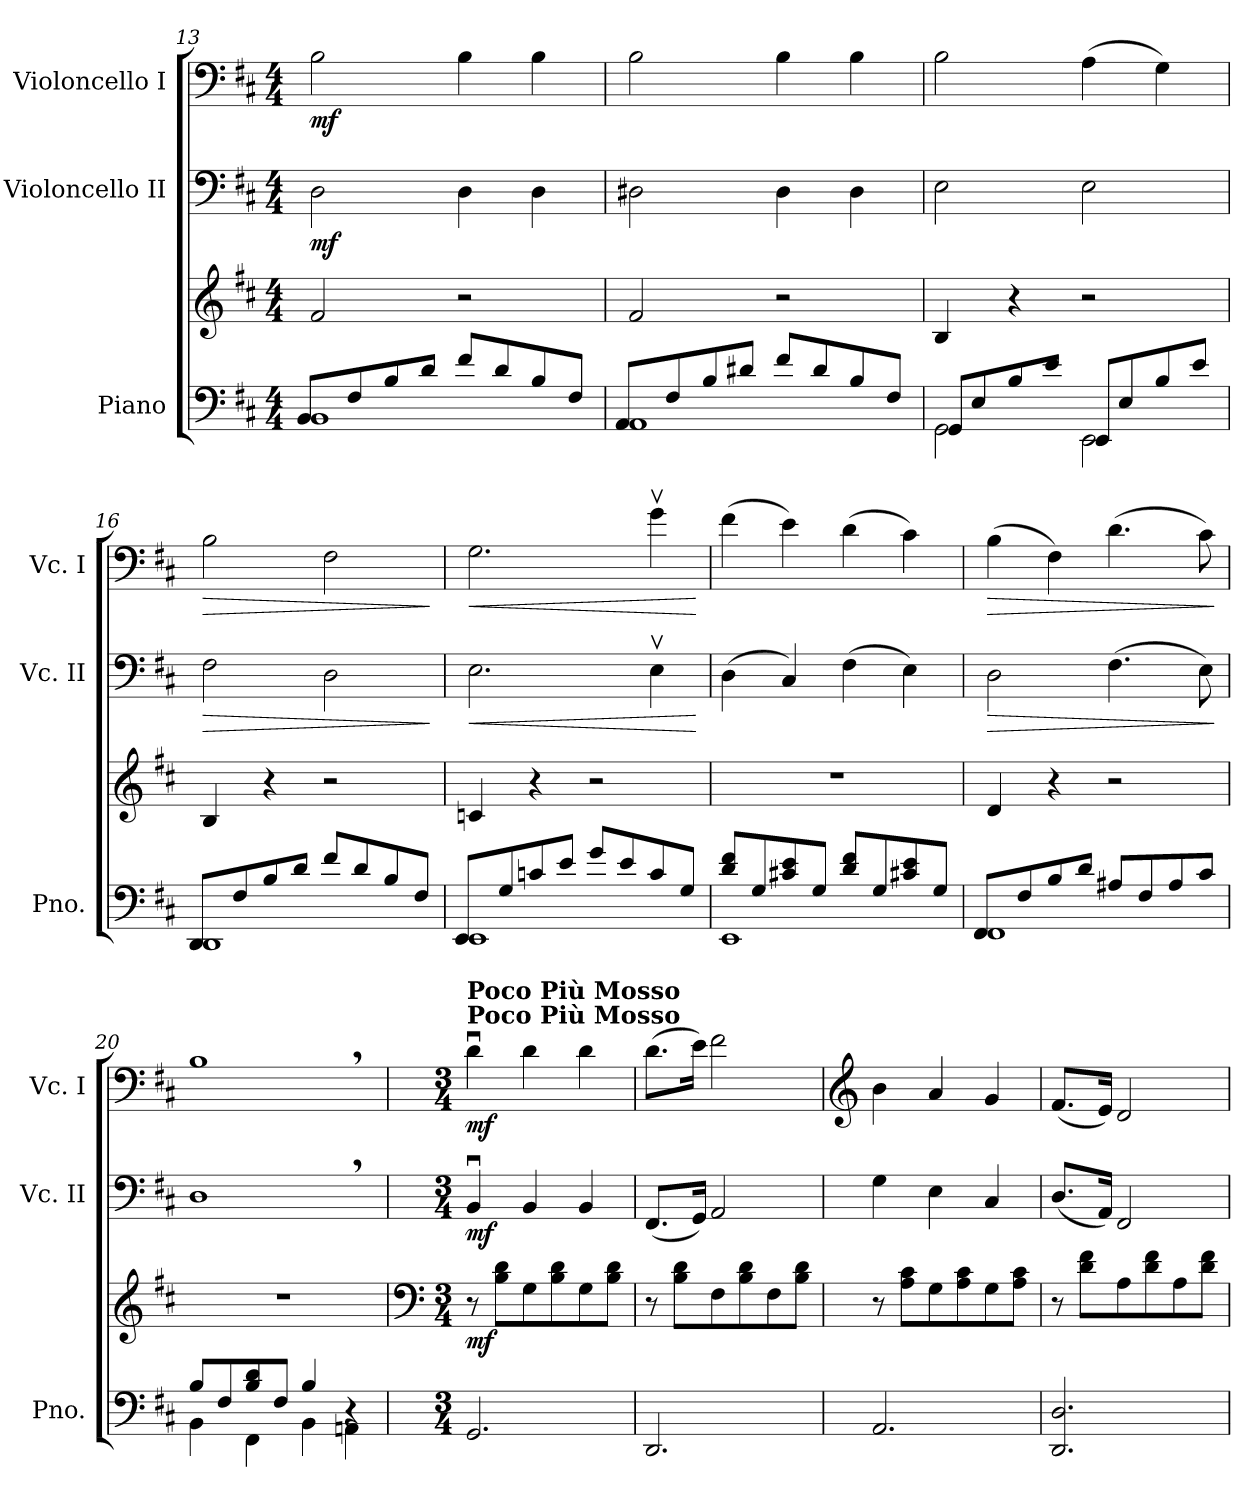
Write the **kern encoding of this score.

**kern	**kern	**dynam	**kern	**dynam	**kern	**dynam
*part3	*part3	*part3	*part2	*part2	*part1	*part1
*staff4	*staff3	*staff3/4	*staff2	*staff2	*staff1	*staff1
*I"Piano	*	*	*I"Violoncello II	*	*I"Violoncello I	*
*I'Pno.	*	*	*I'Vc. II	*	*I'Vc. I	*
!!LO:LB:g=z
*clefF4	*clefG2	*	*clefF4	*	*clefF4	*
*k[f#c#]	*k[f#c#]	*	*k[f#c#]	*	*k[f#c#]	*
*M4/4	*M4/4	*	*M4/4	*	*M4/4	*
=13	=13	=13	=13	=13	=13	=13
*^	*	*	*	*	*	*
*	*^	*	*	*	*	*	*
!	!	!	!	!	!	!LO:DY:b	!	!LO:DY:b
1rbyy	1BB	8BB/L	2f#/	.	2D\	mf	2B\	mf
.	.	8F#/	.	.	.	.	.	.
.	.	8B/	.	.	.	.	.	.
.	.	8d/J	.	.	.	.	.	.
.	.	8f#/L	2r	.	4D\	.	4B\	.
.	.	8d/	.	.	.	.	.	.
.	.	8B/	.	.	4D\	.	4B\	.
.	.	8F#/J	.	.	.	.	.	.
=14	=14	=14	=14	=14	=14	=14	=14	=14
1rbyy	1AA	8AA/L	2f#/	.	2D#X\	.	2B\	.
.	.	8F#/	.	.	.	.	.	.
.	.	8B/	.	.	.	.	.	.
.	.	8d#X/J	.	.	.	.	.	.
.	.	8f#/L	2r	.	4D#\	.	4B\	.
.	.	8d#/	.	.	.	.	.	.
.	.	8B/	.	.	4D#\	.	4B\	.
.	.	8F#/J	.	.	.	.	.	.
=15	=15	=15	=15	=15	=15	=15	=15	=15
1rbyy	2GG\	8GG/L	4B/	.	2E\	.	2B\	.
.	.	8E/	.	.	.	.	.	.
.	.	8B/	4r	.	.	.	.	.
.	.	8e/J	.	.	.	.	.	.
.	2EE\	8EE/L	2r	.	2E\	.	(4A\	.
.	.	8E/	.	.	.	.	.	.
.	.	8B/	.	.	.	.	4G\)	.
.	.	8e/J	.	.	.	.	.	.
!!LO:LB:g=z
=16	=16	=16	=16	=16	=16	=16	=16	=16
!	!	!	!	!	!	!LO:HP:b	!	!LO:HP:b
1rbyy	1DD	8DD/L	4B/	.	2F#\	>	2B\	>
.	.	8F#/	.	.	.	.	.	.
.	.	8B/	4r	.	.	.	.	.
.	.	8d/J	.	.	.	.	.	.
.	.	8f#/L	2r	.	2D\	.	2F#\	.
.	.	8d/	.	.	.	.	.	.
.	.	8B/	.	.	.	.	.	.
.	.	8F#/J	.	.	.	.	.	.
*v	*v	*v	*	*	*	*	*	*
.	.	.	.	]	.	]
=17	=17	=17	=17	=17	=17	=17
*^	*	*	*	*	*	*
*	*^	*	*	*	*	*	*
!	!	!	!	!	!	!LO:HP:b	!	!LO:HP:b
1rbyy	1EE	8EE/L	4cn/	.	2.E\	<	2.G\	<
.	.	8G/	.	.	.	.	.	.
.	.	8cn/	4r	.	.	.	.	.
.	.	8e/J	.	.	.	.	.	.
.	.	8g/L	2r	.	.	.	.	.
.	.	8e/	.	.	.	.	.	.
.	.	8c/	.	.	4Ev\	.	4gv\	.
.	.	8G/J	.	.	.	.	.	.
*v	*v	*v	*	*	*	*	*	*
.	.	.	.	[	.	[
=18	=18	=18	=18	=18	=18	=18
*^	*	*	*	*	*	*
*	*^	*	*	*	*	*	*
1rbyy	1EE	8d/ 8f#/L	1r	.	(4D\	.	(4f#\	.
.	.	8G/	.	.	.	.	.	.
.	.	8c#X/ 8e/	.	.	4C#/)	.	4e\)	.
.	.	8G/J	.	.	.	.	.	.
.	.	8d/ 8f#/L	.	.	(4F#\	.	(4d\	.
.	.	8G/	.	.	.	.	.	.
.	.	8c#X/ 8e/	.	.	4E\)	.	4c#\)	.
.	.	8G/J	.	.	.	.	.	.
!!LO:PB:g=z
=19	=19	=19	=19	=19	=19	=19	=19	=19
!	!	!	!	!	!	!LO:HP:b	!	!LO:HP:b
1rbyy	1FF#	8FF#/L	4d/	.	2D\	>	(4B\	>
.	.	8F#/	.	.	.	.	.	.
.	.	8B/	4r	.	.	.	4F#\)	.
.	.	8d/J	.	.	.	.	.	.
.	.	8A#X/L	2r	.	(4.F#\	.	(4.d\	.
.	.	8F#/	.	.	.	.	.	.
.	.	8A#/	.	.	.	.	.	.
.	.	8c#/J	.	.	8E\)	.	8c#\)	.
*v	*v	*v	*	*	*	*	*	*
.	.	.	.	]	.	]
=20	=20	=20	=20	=20	=20	=20
*^	*	*	*	*	*	*
*	*^	*	*	*	*	*	*
1rbyy	4BB\	8B/L	1r	.	1D,	.	1B,	.
.	.	8F#/	.	.	.	.	.	.
.	4FF#\	8B/ 8d/	.	.	.	.	.	.
.	.	8F#/J	.	.	.	.	.	.
.	4BB\	4B/	.	.	.	.	.	.
.	4AAn\	4r	.	.	.	.	.	.
*v	*v	*v	*	*	*	*	*	*
=21	=21	=21	=21	=21	=21	=21
*	*clefF4	*	*	*	*	*
*M3/4	*M3/4	*	*M3/4	*	*M3/4	*
*^	*	*	*	*	*	*
*	*^	*	*	*	*	*	*
!	!	!	!	!	!	!	!LO:TX:a:B:t=Poco Più Mosso	!
!	!	!	!	!	!	!	!LO:TX:a:B:t=Poco Più Mosso	!
!	!	!	!	!LO:DY:b	!	!LO:DY:b	!	!LO:DY:b
*v	*v	*v	*	*	*	*	*	*
2.GG/	8r	mf	4BBu/	mf	4du\	mf
.	8B\ 8d\L	.	.	.	.	.
.	8G\	.	4BB/	.	4d\	.
.	8B\ 8d\	.	.	.	.	.
.	8G\	.	4BB/	.	4d\	.
.	8B\ 8d\J	.	.	.	.	.
=22	=22	=22	=22	=22	=22	=22
2.DD/	8r	.	(8.FF#/L	.	(8.d\L	.
.	8B\ 8d\L	.	.	.	.	.
.	.	.	16GG/Jk)	.	16e\Jk)	.
.	8F#\	.	2AA/	.	2f#\	.
.	8B\ 8d\	.	.	.	.	.
.	8F#\	.	.	.	.	.
.	8B\ 8d\J	.	.	.	.	.
=23	=23	=23	=23	=23	=23	=23
*	*	*	*	*	*clefG2	*
2.AA/	8r	.	4G\	.	4b\	.
.	8A\ 8c#\L	.	.	.	.	.
.	8G\	.	4E\	.	4a/	.
.	8A\ 8c#\	.	.	.	.	.
.	8G\	.	4C#/	.	4g/	.
.	8A\ 8c#\J	.	.	.	.	.
!!LO:LB:g=z
=24	=24	=24	=24	=24	=24	=24
2.DD/ 2.D/	8r	.	(8.D/L	.	(8.f#/L	.
.	8d\ 8f#\L	.	.	.	.	.
.	.	.	16AA/Jk)	.	16e/Jk)	.
.	8A\	.	2FF#/	.	2d/	.
.	8d\ 8f#\	.	.	.	.	.
.	8A\	.	.	.	.	.
.	8d\ 8f#\J	.	.	.	.	.
=	=	=	=	=	=	=
*-	*-	*-	*-	*-	*-	*-
